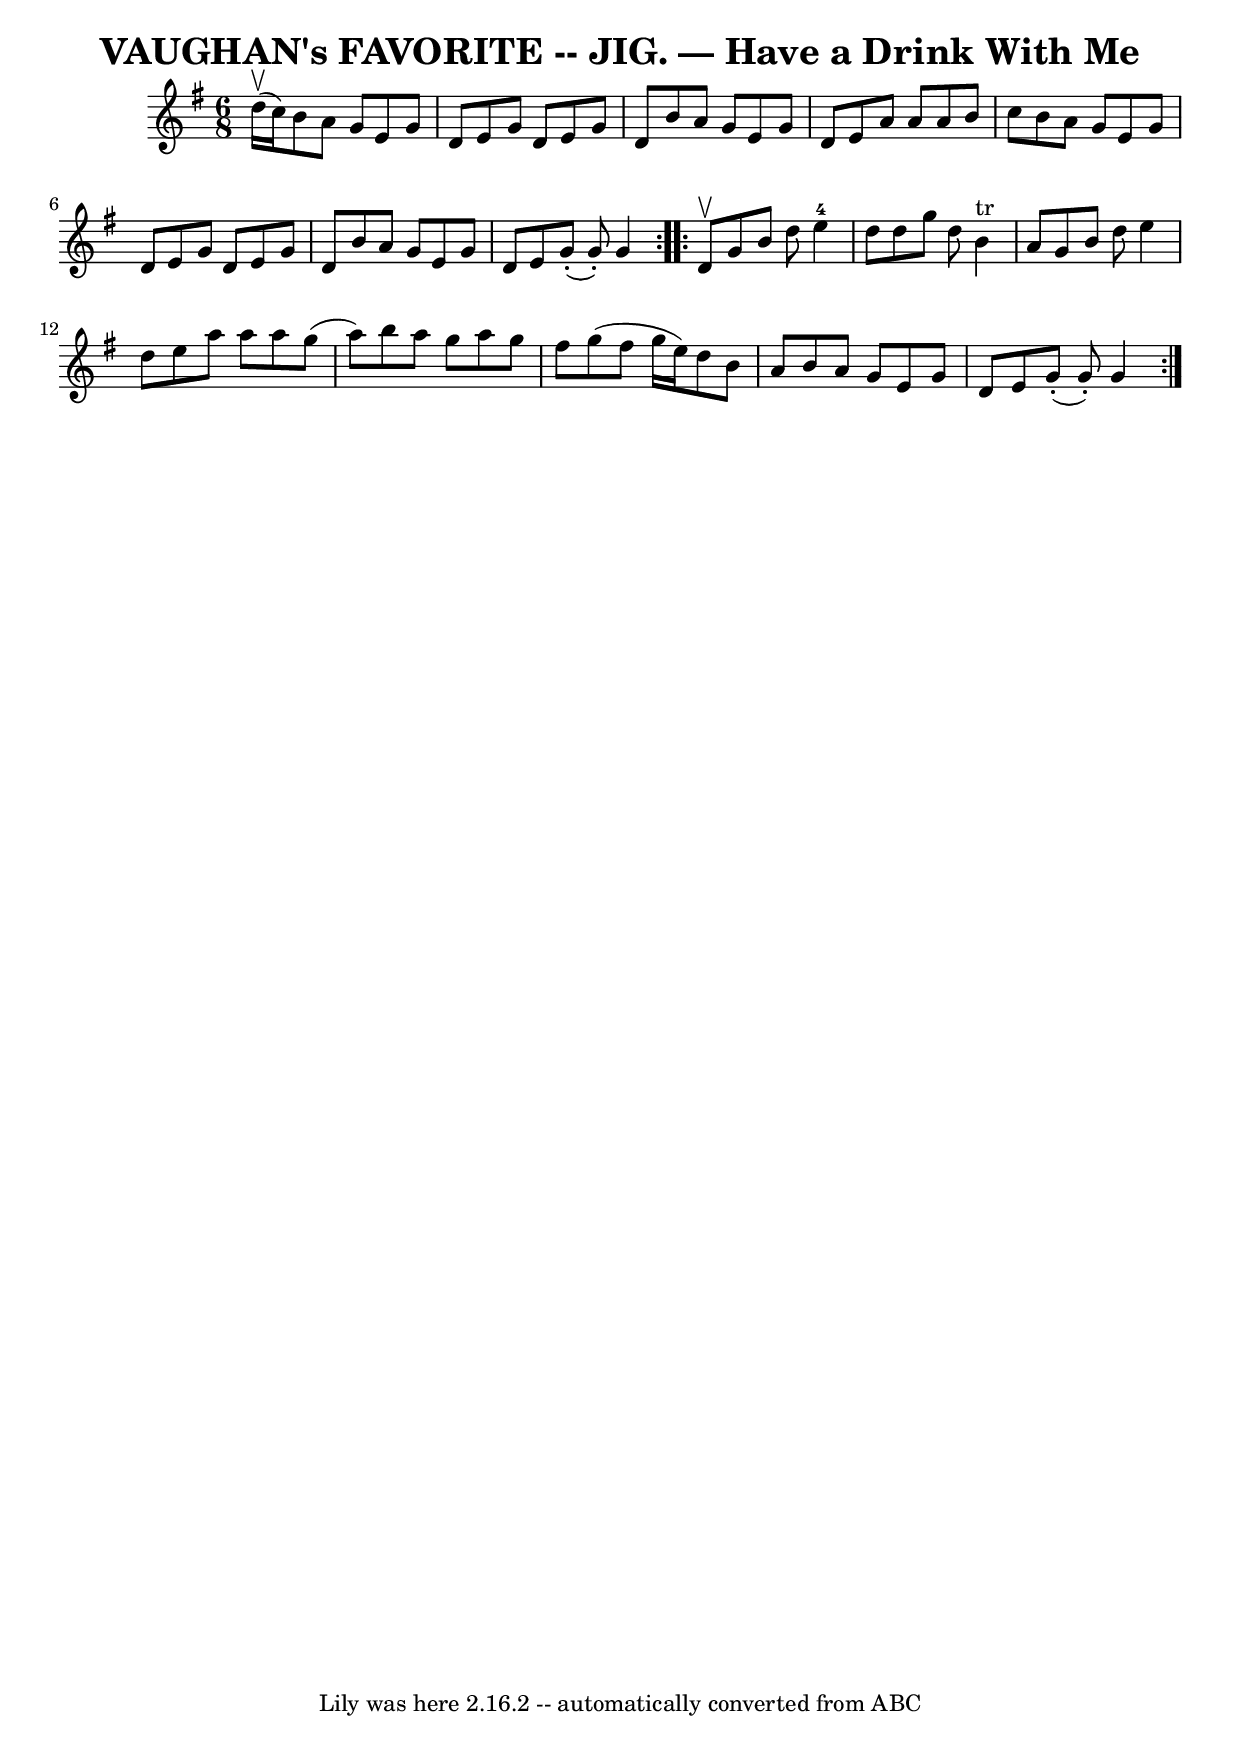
\version "2.16.2"
\include "Mammoth.ily"
\header {
  %% book = "Coles pg. 64.5"
  crossRefNumber = "25"
  footnotes = ""
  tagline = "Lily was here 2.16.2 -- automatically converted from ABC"
  title = "VAUGHAN's FAVORITE -- JIG. — Have a Drink With Me"

}
voicedefault =  {



  \repeat volta 2 {

    \time 6/8 
    \key g \major     d''16 (^\upbow c''16)  |
    b'8 a'8         g'8 e'8 g'8 d'8   |
    e'8 g'8 d'8 e'8 g'8 d'8   |
    b'8 a'8 g'8 e'8 g'8 d'8  |
    e'8 a'8 a'8      a'8 b'8 c''8   |
    b'8 a'8 g'8 e'8 g'8 d'8   |
    e'8 g'8 d'8 e'8 g'8 d'8  |
    b'8 a'8 g'8      e'8 g'8 d'8   |
    e'8 g'8 (-. g'8-.) g'4  
  }     

  \repeat volta 2 {     d'8^\upbow  |
    g'8 b'8 d''8 e''4-4        d''8   |
    d''8 g''8 d''8 b'4^"tr" a'8  |
    g'8         b'8 d''8 e''4 d''8   |
    e''8 a''8 a''8 a''8 g''8 (     a''8)  |
    b''8 a''8 g''8 a''8 g''8 fis''8  |
         g''8 (fis''8 g''16 e''16) d''8 b'8 a'8   |
    b'8         a'8 g'8 e'8 g'8 d'8   |
    e'8 g'8 (-. g'8-.) g'4  

  }   

}

\score{
  <<

    \context Staff="default"
    {
      \voicedefault 
      
    }

  >>
  \layout {
    
  }
  \midi {
  }

}
